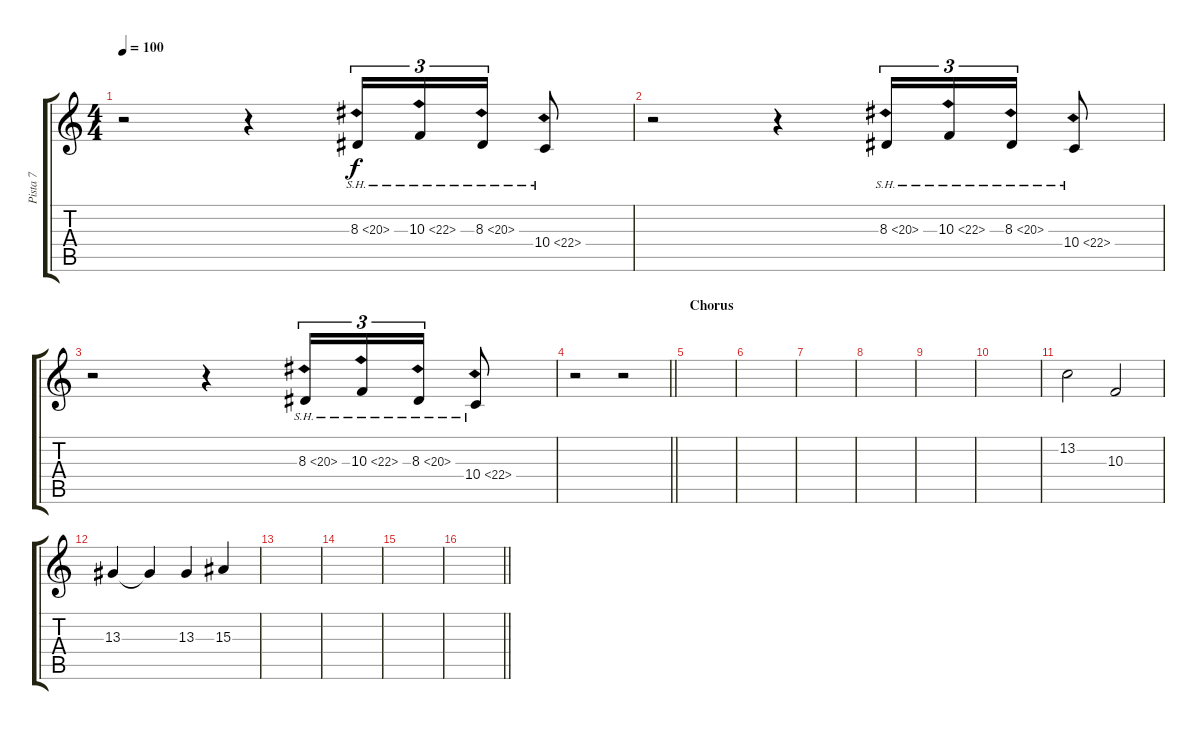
\track ("Pista 7" "Pista 7") {instrument vibraphone}
\staff {score tabs}
\tuning (E4 B3 G3 D3 A2 E2) {hide}
\ts (4 4)
\tempo 100
\clef g2
\ks c
r.2{dy f} r.4 8.3{sh 12}.16{tu (3 2)} 10.3{sh 12}.16{tu (3 2)} 8.3{sh 12}.16{tu (3 2)} 10.4{sh 12}.8 |
r.2 r.4 8.3{sh 12}.16{tu (3 2)} 10.3{sh 12}.16{tu (3 2)} 8.3{sh 12}.16{tu (3 2)} 10.4{sh 12}.8 |
r.2 r.4 8.3{sh 12}.16{tu (3 2)} 10.3{sh 12}.16{tu (3 2)} 8.3{sh 12}.16{tu (3 2)} 10.4{sh 12}.8 |
\barLineRight lightlight
r.2 r.2 |
\section ("" "Chorus")
|
|
|
|
|
|
13.2.2{volume 10 instrument choiraahs} 10.3.2 |
13.3.4 13.3{t}.4 13.3.4 15.3.4 |
|
|
|
\barLineRight lightlight
